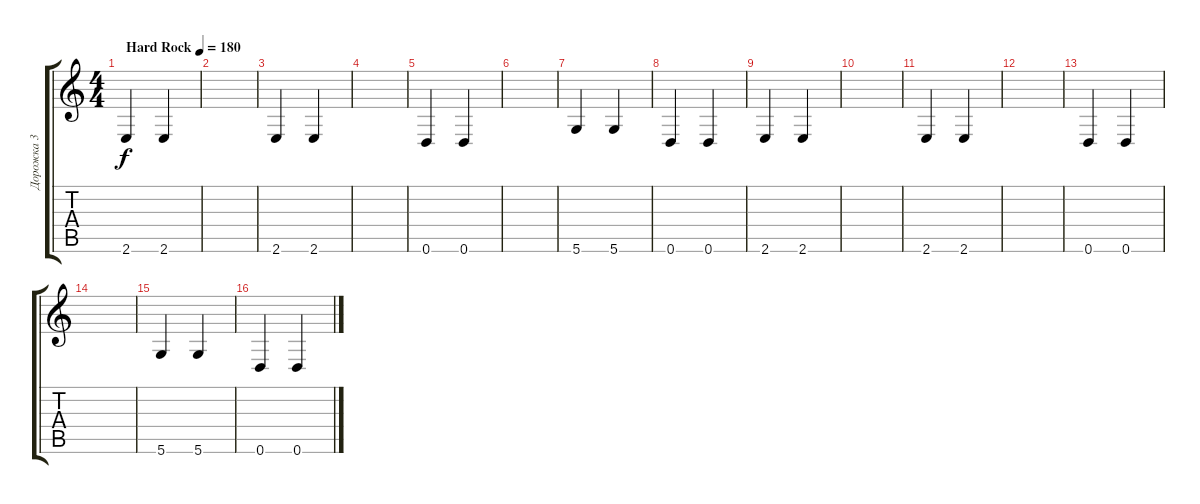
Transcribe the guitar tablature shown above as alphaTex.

\track ("Дорожка 3" "Дорожка 3") {instrument electricbassfinger}
\staff {score tabs}
\tuning (E4 B3 G3 D3 A2 D2) {hide}
\ts (4 4)
\tempo (180 "Hard Rock")
\clef g2
\ks c
2.6.4{dy f instrument electricbassfinger} 2.6.4 |
|
2.6.4 2.6.4 |
|
0.6.4 0.6.4 |
|
5.6.4 5.6.4 |
0.6.4 0.6.4 |
2.6.4 2.6.4 |
|
2.6.4 2.6.4 |
|
0.6.4 0.6.4 |
|
5.6.4 5.6.4 |
0.6.4 0.6.4
